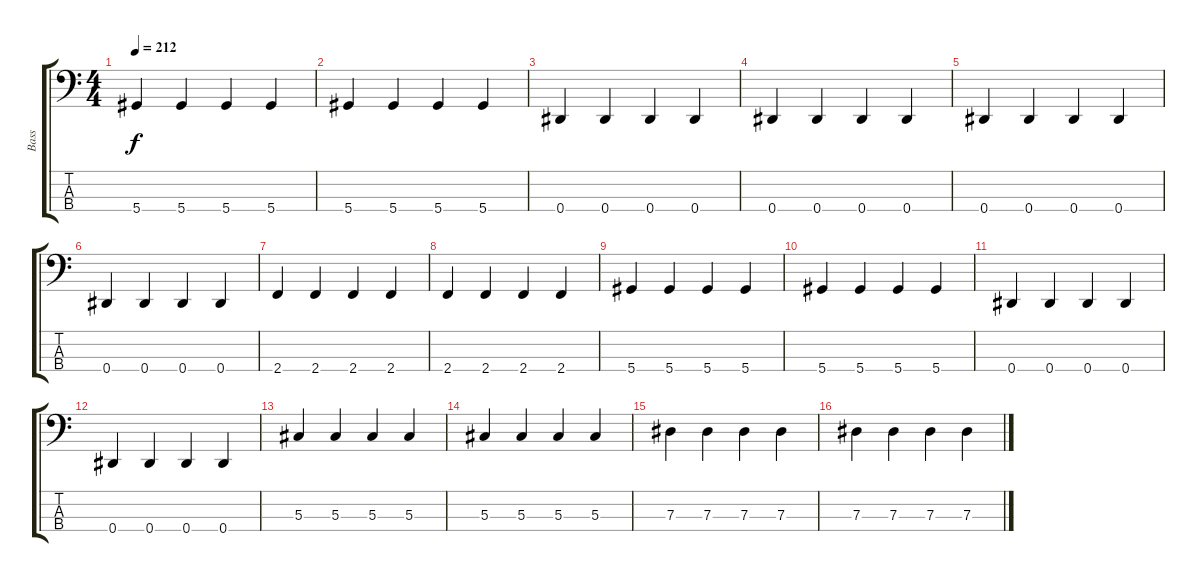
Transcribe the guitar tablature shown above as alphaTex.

\track ("Bass" "Bass") {instrument acousticguitarnylon}
\staff {score tabs}
\tuning (E2 Db2 Ab1 Eb1) {hide}
\ts (4 4)
\tempo 212
\clef f4
\ks c
5.4.4{dy f} 5.4.4 5.4.4 5.4.4 |
5.4.4 5.4.4 5.4.4 5.4.4 |
0.4.4 0.4.4 0.4.4 0.4.4 |
0.4.4 0.4.4 0.4.4 0.4.4 |
0.4.4 0.4.4 0.4.4 0.4.4 |
0.4.4 0.4.4 0.4.4 0.4.4 |
2.4.4 2.4.4 2.4.4 2.4.4 |
2.4.4 2.4.4 2.4.4 2.4.4 |
5.4.4 5.4.4 5.4.4 5.4.4 |
5.4.4 5.4.4 5.4.4 5.4.4 |
0.4.4 0.4.4 0.4.4 0.4.4 |
0.4.4 0.4.4 0.4.4 0.4.4 |
5.3.4 5.3.4 5.3.4 5.3.4 |
5.3.4 5.3.4 5.3.4 5.3.4 |
7.3.4 7.3.4 7.3.4 7.3.4 |
7.3.4 7.3.4 7.3.4 7.3.4
